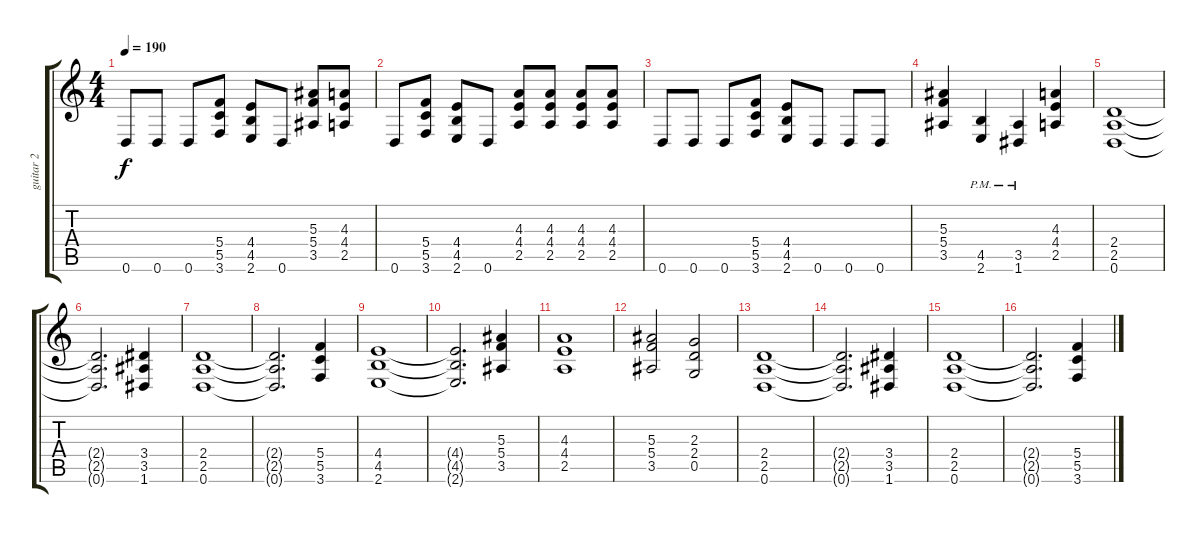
\track ("guitar 2" "guitar 2") {instrument overdrivenguitar}
\staff {score tabs}
\tuning (D4 A3 F3 C3 G2 D2) {hide}
\ts (4 4)
\tempo 190
\clef g2
\ks c
0.6.8{dy f} 0.6.8 0.6.8 (5.4 5.5 3.6).8 (4.4 4.5 2.6).8 0.6.8 (5.3 5.4 3.5).8 (4.3 4.4 2.5).8 |
0.6.8 (5.4 5.5 3.6).8 (4.4 4.5 2.6).8 0.6.8 (4.3 4.4 2.5).8 (4.3 4.4 2.5).8 (4.3 4.4 2.5).8 (4.3 4.4 2.5).8 |
0.6.8 0.6.8 0.6.8 (5.4 5.5 3.6).8 (4.4 4.5 2.6).8 0.6.8 0.6.8 0.6.8 |
(5.3 5.4 3.5).4 (4.5{pm} 2.6{pm}).4 (3.5{pm} 1.6{pm}).4 (4.3 4.4 2.5).4 |
(2.4 2.5 0.6).1 |
(2.4{t} 2.5{t} 0.6{t}).2{d} (3.4 3.5 1.6).4 |
(2.4 2.5 0.6).1 |
(2.4{t} 2.5{t} 0.6{t}).2{d} (5.4 5.5 3.6).4 |
(4.4 4.5 2.6).1 |
(4.4{t} 4.5{t} 2.6{t}).2{d} (5.3 5.4 3.5).4 |
(4.3 4.4 2.5).1 |
(5.3 5.4 3.5).2 (2.3 2.4 0.5).2 |
(2.4 2.5 0.6).1 |
(2.4{t} 2.5{t} 0.6{t}).2{d} (3.4 3.5 1.6).4 |
(2.4 2.5 0.6).1 |
(2.4{t} 2.5{t} 0.6{t}).2{d} (5.4 5.5 3.6).4
